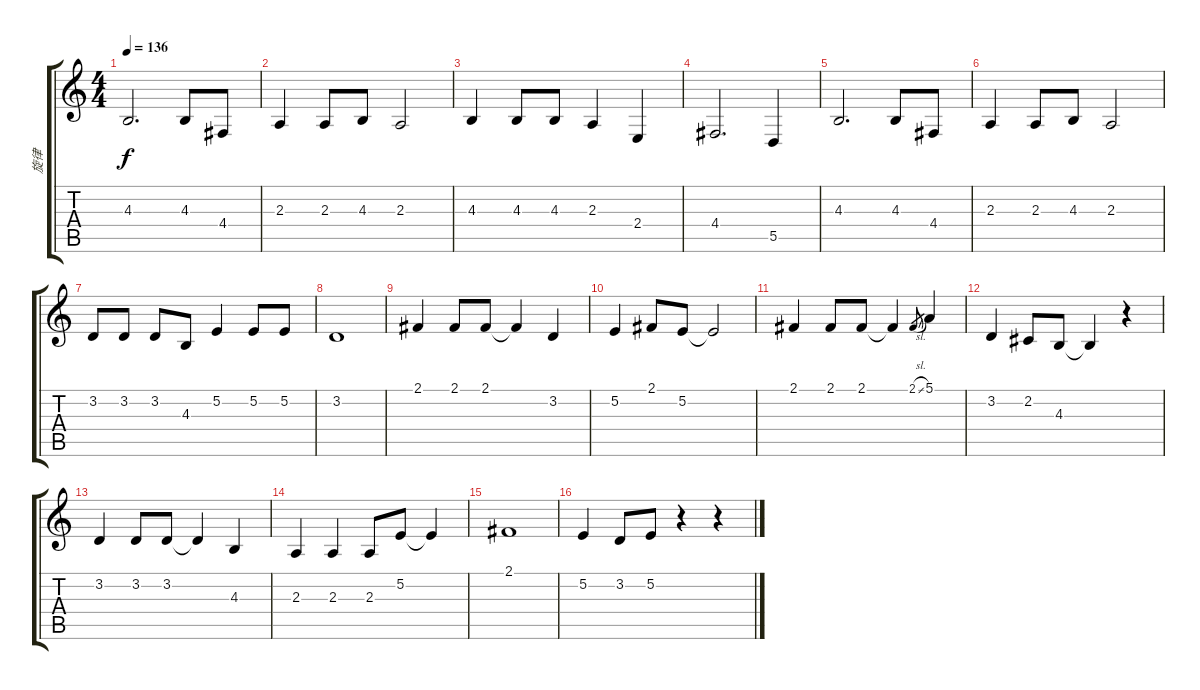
\track ("旋律" "旋律") {instrument oboe}
\staff {score tabs}
\tuning (E4 B3 G3 D3 A2 E2) {hide}
\ts (4 4)
\tempo 136
\clef g2
\ks c
4.3.2{d dy f} 4.3.8 4.4.8 |
2.3.4 2.3.8 4.3.8 2.3.2 |
4.3.4 4.3.8 4.3.8 2.3.4 2.4.4 |
4.4.2{d} 5.5.4 |
4.3.2{d} 4.3.8 4.4.8 |
2.3.4 2.3.8 4.3.8 2.3.2 |
3.2.8 3.2.8 3.2.8 4.3.8 5.2.4 5.2.8 5.2.8 |
3.2.1 |
2.1.4 2.1.8 2.1.8 2.1{t}.4 3.2.4 |
5.2.4 2.1.8 5.2.8 5.2{t}.2 |
2.1.4 2.1.8 2.1.8 2.1{t}.4 2.1{sl}.8{gr} 5.1.4 |
3.2.4 2.2.8 4.3.8 4.3{t}.4 r.4 |
3.2.4 3.2.8 3.2.8 3.2{t}.4 4.3.4 |
2.3.4 2.3.4 2.3.8 5.2.8 5.2{t}.4 |
2.1.1 |
5.2.4 3.2.8 5.2.8 r.4 r.4
